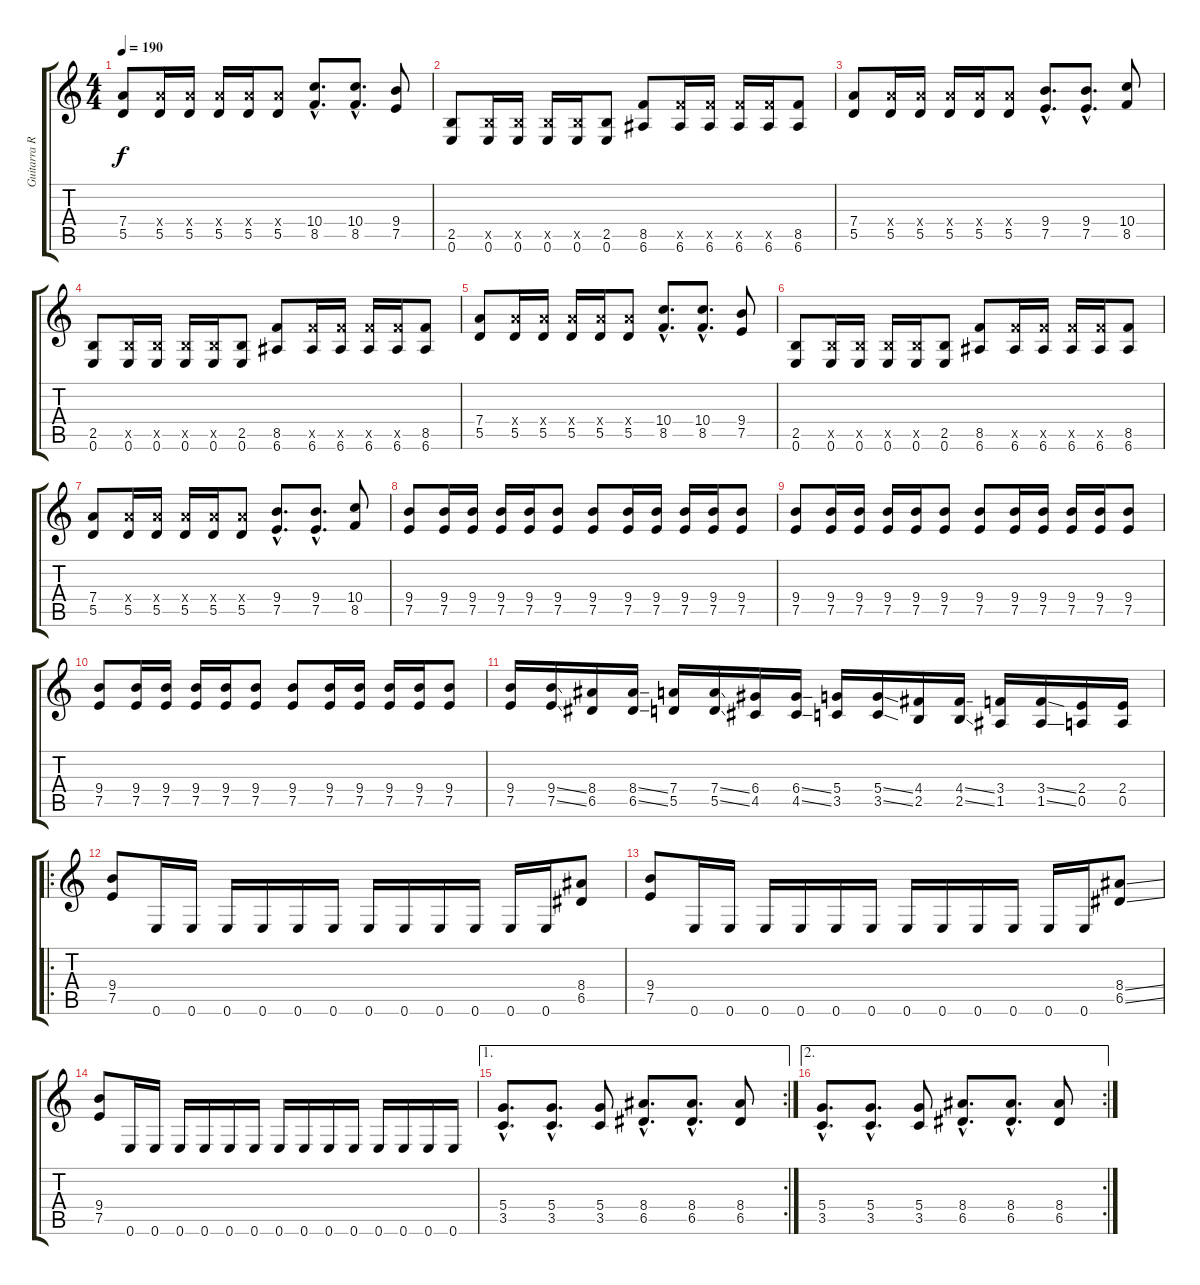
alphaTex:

\track ("Guitarra Ritmica" "Guitarra R") {instrument distortionguitar}
\staff {score tabs}
\tuning (E4 B3 G3 D3 A2 E2) {hide}
\ts (4 4)
\tempo 190
\clef g2
\ks c
(7.4 5.5).8{dy f} (7.4{x} 5.5).16 (7.4{x} 5.5).16 (7.4{x} 5.5).16 (7.4{x} 5.5).16 (7.4{x} 5.5).8 (10.4{hac} 8.5{hac}).8{d} (10.4{hac} 8.5{hac}).8{d} (9.4 7.5).8 |
(2.5 0.6).8 (2.5{x} 0.6).16 (2.5{x} 0.6).16 (2.5{x} 0.6).16 (2.5{x} 0.6).16 (2.5 0.6).8 (8.5 6.6).8 (8.5{x} 6.6).16 (8.5{x} 6.6).16 (8.5{x} 6.6).16 (8.5{x} 6.6).16 (8.5 6.6).8 |
(7.4 5.5).8 (7.4{x} 5.5).16 (7.4{x} 5.5).16 (7.4{x} 5.5).16 (7.4{x} 5.5).16 (7.4{x} 5.5).8 (9.4{hac} 7.5{hac}).8{d} (9.4{hac} 7.5{hac}).8{d} (10.4 8.5).8 |
(2.5 0.6).8 (2.5{x} 0.6).16 (2.5{x} 0.6).16 (2.5{x} 0.6).16 (2.5{x} 0.6).16 (2.5 0.6).8 (8.5 6.6).8 (8.5{x} 6.6).16 (8.5{x} 6.6).16 (8.5{x} 6.6).16 (8.5{x} 6.6).16 (8.5 6.6).8 |
(7.4 5.5).8 (7.4{x} 5.5).16 (7.4{x} 5.5).16 (7.4{x} 5.5).16 (7.4{x} 5.5).16 (7.4{x} 5.5).8 (10.4{hac} 8.5{hac}).8{d} (10.4{hac} 8.5{hac}).8{d} (9.4 7.5).8 |
(2.5 0.6).8 (2.5{x} 0.6).16 (2.5{x} 0.6).16 (2.5{x} 0.6).16 (2.5{x} 0.6).16 (2.5 0.6).8 (8.5 6.6).8 (8.5{x} 6.6).16 (8.5{x} 6.6).16 (8.5{x} 6.6).16 (8.5{x} 6.6).16 (8.5 6.6).8 |
(7.4 5.5).8 (7.4{x} 5.5).16 (7.4{x} 5.5).16 (7.4{x} 5.5).16 (7.4{x} 5.5).16 (7.4{x} 5.5).8 (9.4{hac} 7.5{hac}).8{d} (9.4{hac} 7.5{hac}).8{d} (10.4 8.5).8 |
(9.4 7.5).8 (9.4 7.5).16 (9.4 7.5).16 (9.4 7.5).16 (9.4 7.5).16 (9.4 7.5).8 (9.4 7.5).8 (9.4 7.5).16 (9.4 7.5).16 (9.4 7.5).16 (9.4 7.5).16 (9.4 7.5).8 |
(9.4 7.5).8 (9.4 7.5).16 (9.4 7.5).16 (9.4 7.5).16 (9.4 7.5).16 (9.4 7.5).8 (9.4 7.5).8 (9.4 7.5).16 (9.4 7.5).16 (9.4 7.5).16 (9.4 7.5).16 (9.4 7.5).8 |
(9.4 7.5).8 (9.4 7.5).16 (9.4 7.5).16 (9.4 7.5).16 (9.4 7.5).16 (9.4 7.5).8 (9.4 7.5).8 (9.4 7.5).16 (9.4 7.5).16 (9.4 7.5).16 (9.4 7.5).16 (9.4 7.5).8 |
(9.4 7.5).16 (9.4{ss} 7.5{ss}).16 (8.4 6.5).16 (8.4{ss} 6.5{ss}).16 (7.4 5.5).16 (7.4{ss} 5.5{ss}).16 (6.4 4.5).16 (6.4{ss} 4.5{ss}).16 (5.4 3.5).16 (5.4{ss} 3.5{ss}).16 (4.4 2.5).16 (4.4{ss} 2.5{ss}).16 (3.4 1.5).16 (3.4{ss} 1.5{ss}).16 (2.4 0.5).16 (2.4 0.5).16 |
\ro
(9.4 7.5).8 0.6.16 0.6.16 0.6.16 0.6.16 0.6.16 0.6.16 0.6.16 0.6.16 0.6.16 0.6.16 0.6.16 0.6.16 (8.4 6.5).8 |
(9.4 7.5).8 0.6.16 0.6.16 0.6.16 0.6.16 0.6.16 0.6.16 0.6.16 0.6.16 0.6.16 0.6.16 0.6.16 0.6.16 (8.4{ss} 6.5{ss}).8 |
(9.4 7.5).8 0.6.16 0.6.16 0.6.16 0.6.16 0.6.16 0.6.16 0.6.16 0.6.16 0.6.16 0.6.16 0.6.16 0.6.16 0.6.16 0.6.16 |
\ae 1
\rc 2
(5.4{hac} 3.5{hac}).8{d} (5.4{hac} 3.5{hac}).8{d} (5.4 3.5).8 (8.4{hac} 6.5{hac}).8{d} (8.4{hac} 6.5{hac}).8{d} (8.4 6.5).8 |
\ae 2
\rc 2
(5.4{hac} 3.5{hac}).8{d} (5.4{hac} 3.5{hac}).8{d} (5.4 3.5).8 (8.4{hac} 6.5{hac}).8{d} (8.4{hac} 6.5{hac}).8{d} (8.4 6.5).8
